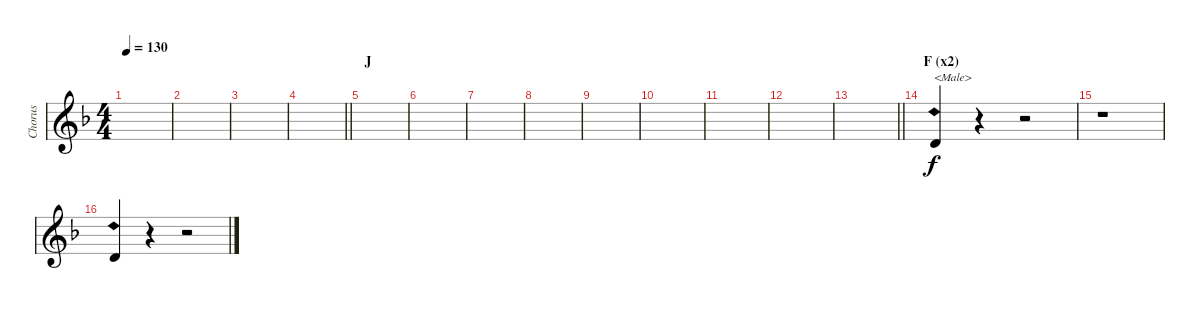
\track ("Chorus" "Chorus") {instrument pad1newage}
\staff {score}
\tuning (Db4 Ab3 E3 B2 Gb2 Db2) {hide}
\ts (4 4)
\tempo 130
\clef g2
\ks f
|
|
|
\barLineRight lightlight
|
\section ("" "J")
|
|
|
|
|
|
|
|
\barLineRight lightlight
|
\section ("" "F (x2)")
1.1{sh 12}.4{txt "<Male>" instrument lead6voice} r.4 r.2 |
r.1 |
1.1{sh 12}.4 r.4 r.2
